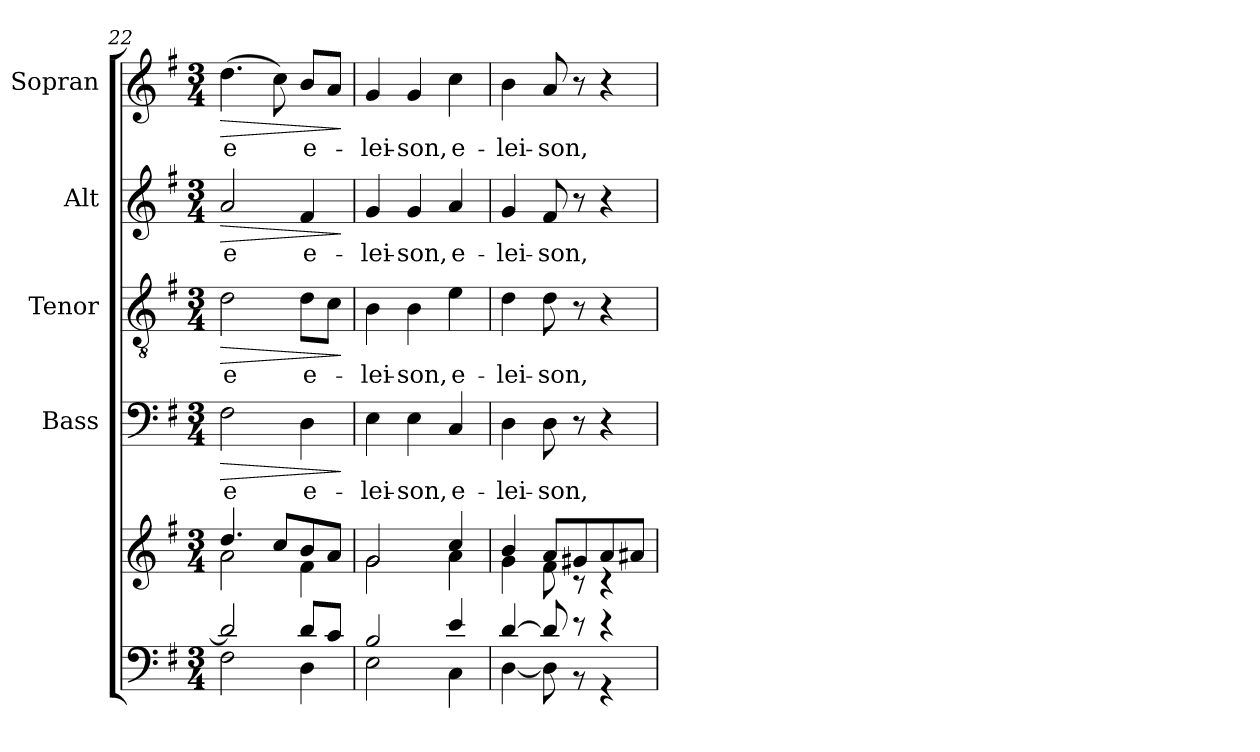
**kern	**kern	**kern	**text	**dynam	**kern	**text	**dynam	**kern	**text	**dynam	**kern	**text	**dynam
*part5	*part5	*part4	*part4	*part4	*part3	*part3	*part3	*part2	*part2	*part2	*part1	*part1	*part1
*staff6	*staff5	*staff4	*staff4	*staff4	*staff3	*staff3	*staff3	*staff2	*staff2	*staff2	*staff1	*staff1	*staff1
*	*	*I"Bass	*	*	*I"Tenor	*	*	*I"Alt	*	*	*I"Sopran	*	*
*	*	*I'B.	*	*	*I'T.	*	*	*I'A.	*	*	*I'S.	*	*
*clefF4	*clefG2	*clefF4	*	*	*clefGv2	*	*	*clefG2	*	*	*clefG2	*	*
*k[f#]	*k[f#]	*k[f#]	*	*	*k[f#]	*	*	*k[f#]	*	*	*k[f#]	*	*
*G:	*G:	*G:	*	*	*G:	*	*	*G:	*	*	*G:	*	*
*M3/4	*M3/4	*M3/4	*	*	*M3/4	*	*	*M3/4	*	*	*M3/4	*	*
=22	=22	=22	=22	=22	=22	=22	=22	=22	=22	=22	=22	=22	=22
*^	*^	*	*	*	*	*	*	*	*	*	*	*	*
!	!	!	!	!	!LO:LY:b	!LO:HP:b	!	!LO:LY:b	!LO:HP:b	!	!LO:LY:b	!LO:HP:b	!	!LO:LY:b	!LO:HP:b
2d/]	2F#\	4.dd/	2a\	2F#\	-e	>	2d\	-e	>	2a/	-e	>	(>4.dd\	-e	>
.	.	8cc/L	.	.	.	.	.	.	.	.	.	.	8cc\)	.	.
!	!	!	!	!	!LO:LY:b	!	!	!LO:LY:b	!	!	!LO:LY:b	!	!	!LO:LY:b	!
8d/L	4D\	8b/	4f#\	4D\	e-	.	8d\L	e-	.	4f#/	e-	.	8b/L	e-	.
8c/J	.	8a/J	.	.	.	.	8c\J	.	.	.	.	.	8a/J	.	.
*v	*v	*	*	*	*	*	*	*	*	*	*	*	*	*	*
*	*v	*v	*	*	*	*	*	*	*	*	*	*	*	*
.	.	.	.	]	.	.	]	.	.	]	.	.	]
=23	=23	=23	=23	=23	=23	=23	=23	=23	=23	=23	=23	=23	=23
*^	*^	*	*	*	*	*	*	*	*	*	*	*	*
!	!	!	!	!	!LO:LY:b	!	!	!LO:LY:b	!	!	!LO:LY:b	!	!	!LO:LY:b	!
2B/	2E\	2g/	2g\	4E\	-lei-	.	4B\	-lei-	.	4g/	-lei-	.	4g/	-lei-	.
!	!	!	!	!	!LO:LY:b	!	!	!LO:LY:b	!	!	!LO:LY:b	!	!	!LO:LY:b	!
.	.	.	.	4E\	-son,	.	4B\	-son,	.	4g/	-son,	.	4g/	-son,	.
!	!	!	!	!	!LO:LY:b	!	!	!LO:LY:b	!	!	!LO:LY:b	!	!	!LO:LY:b	!
4e/	4C\	4cc/	4a\	4C/	e-	.	4e\	e-	.	4a/	e-	.	4cc\	e-	.
=24	=24	=24	=24	=24	=24	=24	=24	=24	=24	=24	=24	=24	=24	=24	=24
!	!	!	!	!	!LO:LY:b	!	!	!LO:LY:b	!	!	!LO:LY:b	!	!	!LO:LY:b	!
[>4d/	[<4D\	4b/	4g\	4D\	-lei-	.	4d\	-lei-	.	4g/	-lei-	.	4b\	-lei-	.
!	!	!	!	!	!LO:LY:b	!	!	!LO:LY:b	!	!	!LO:LY:b	!	!	!LO:LY:b	!
8d/]	8D\]	8a/L	8f#\	8D\	-son,	.	8d\	-son,	.	8f#/	-son,	.	8a/	-son,	.
8r	8r	8g#X/	8rB	8r	.	.	8r	.	.	8r	.	.	8r	.	.
4r	4r	8a/	4rc	4r	.	.	4r	.	.	4r	.	.	4r	.	.
.	.	8a#X/J	.	.	.	.	.	.	.	.	.	.	.	.	.
*v	*v	*	*	*	*	*	*	*	*	*	*	*	*	*	*
*	*v	*v	*	*	*	*	*	*	*	*	*	*	*	*
=	=	=	=	=	=	=	=	=	=	=	=	=	=
*-	*-	*-	*-	*-	*-	*-	*-	*-	*-	*-	*-	*-	*-
